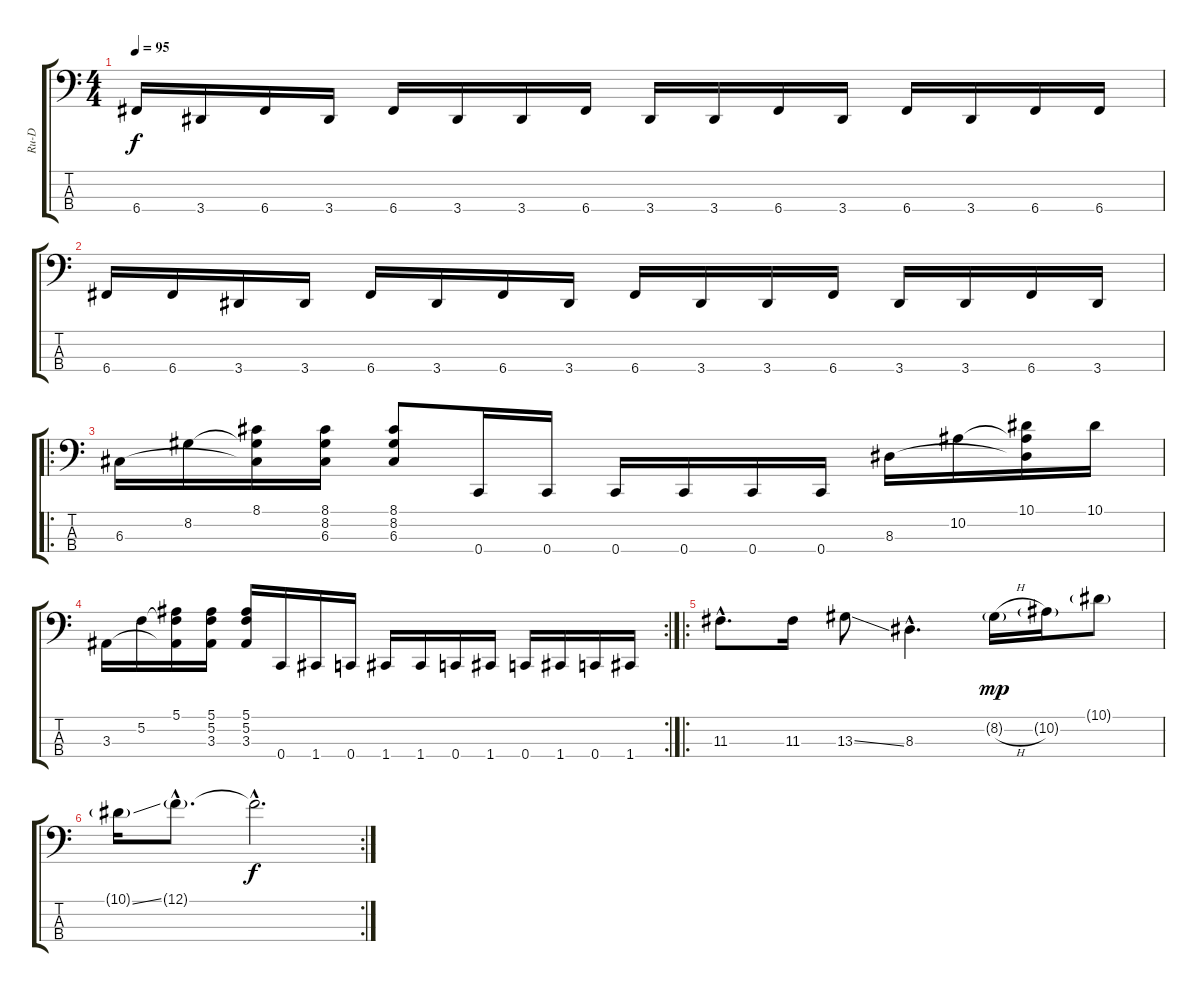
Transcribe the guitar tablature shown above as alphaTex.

\track ("Ru-D" "Ru-D") {instrument electricbassfinger}
\staff {score tabs}
\tuning (F2 C2 G1 C1) {hide}
\ts (4 4)
\tempo 95
\clef f4
\ks c
6.4.16{dy f instrument electricbassfinger} 3.4.16 6.4.16 3.4.16 6.4.16 3.4.16 3.4.16 6.4.16 3.4.16 3.4.16 6.4.16 3.4.16 6.4.16 3.4.16 6.4.16 6.4.16 |
6.4.16 6.4.16 3.4.16 3.4.16 6.4.16 3.4.16 6.4.16 3.4.16 6.4.16 3.4.16 3.4.16 6.4.16 3.4.16 3.4.16 6.4.16 3.4.16 |
\ro
6.3.16{instrument slapbass1} 8.2.16 (8.1 8.2{t} 6.3{t}).16 (8.1 8.2 6.3).16 (8.1 8.2 6.3).8 0.4.16 0.4.16 0.4.16 0.4.16 0.4.16 0.4.16 8.3.16 10.2.16 (10.1 10.2{t} 8.3{t}).16 10.1.16 |
\rc 2
3.3.16{instrument slapbass1} 5.2.16 (5.1 5.2{t} 3.3{t}).16 (5.1 5.2 3.3).16 (5.1 5.2 3.3).16 0.4.16 1.4.16 0.4.16 1.4.16 1.4.16 0.4.16 1.4.16 0.4.16 1.4.16 0.4.16 1.4.16 |
\ro
11.3{hac}.8{d instrument electricbassfinger} 11.3.16 13.3{ss}.8 8.3{hac}.4{d} 8.2{h g}.16{dy mp} 10.2{g}.16 10.1{g}.8 |
\rc 2
10.1{ss g}.16 12.1{g hac}.8{d} 12.1{hac t}.2{d dy f}
